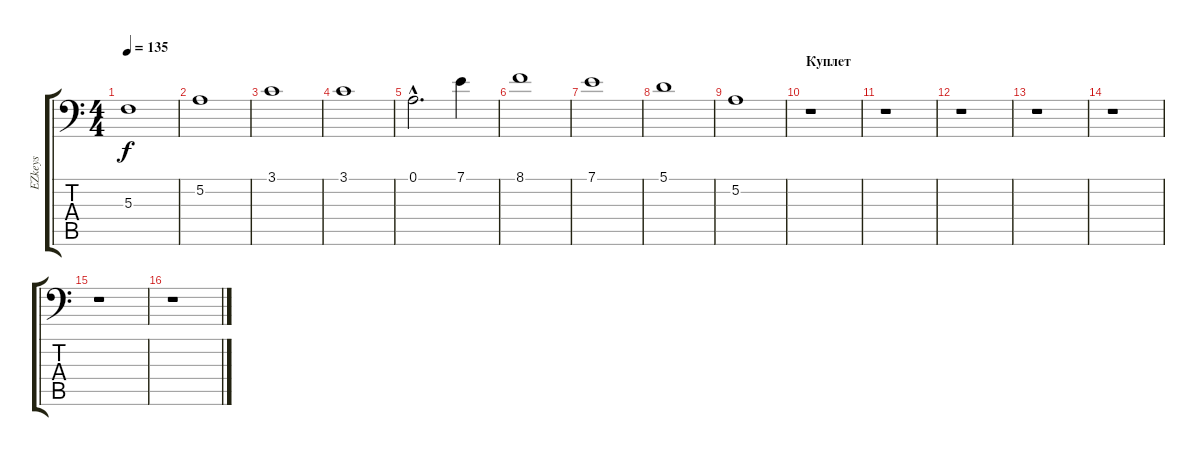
\track ("EZkeys" "EZkeys") {instrument stringensemble2}
\staff {score tabs}
\tuning (A3 E3 C3 G2 D2 G1) {hide}
\ts (4 4)
\tempo 135
\clef f4
\ks c
5.3.1{dy f} |
5.2.1 |
3.1.1 |
3.1.1 |
0.1{hac}.2{d} 7.1.4 |
8.1.1 |
7.1.1 |
5.1.1 |
5.2.1 |
\section ("" "Куплет")
r.1 |
r.1 |
r.1 |
r.1 |
r.1 |
r.1 |
r.1
